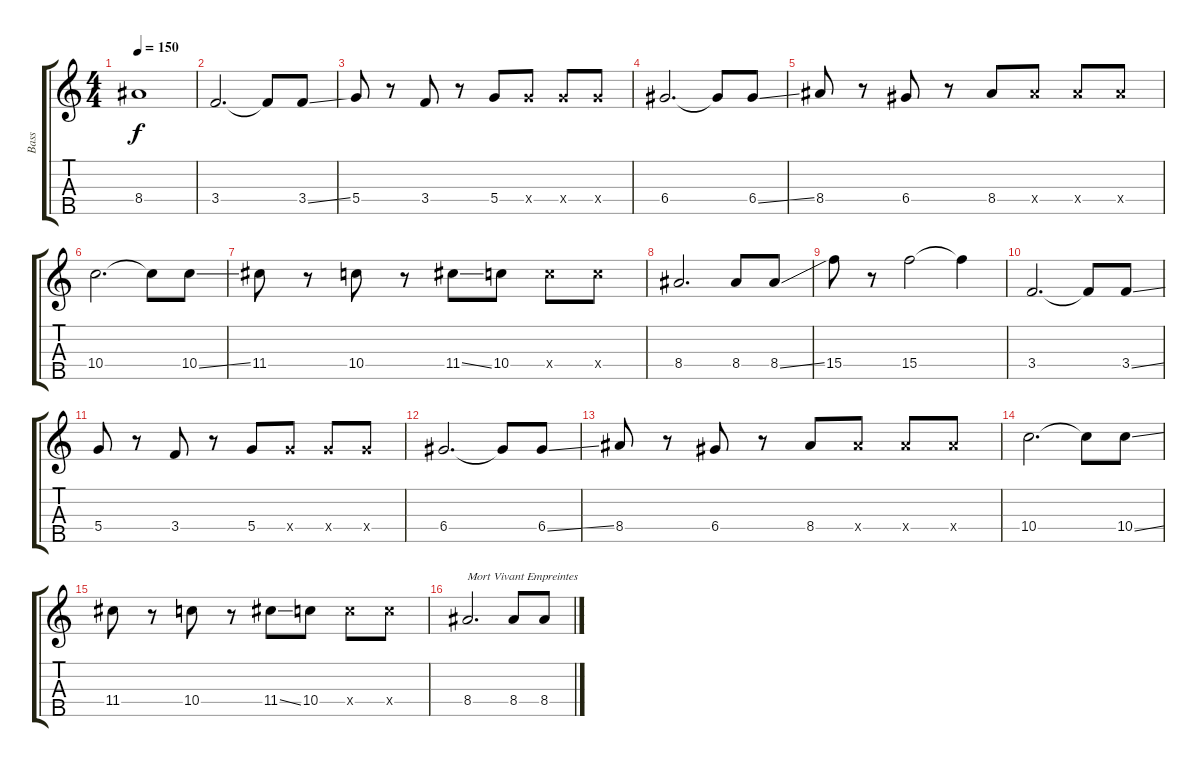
\track ("Bass " "Bass ") {instrument electricbassfinger}
\staff {score tabs}
\tuning (E4 B3 G3 D3 A2) {hide}
\ts (4 4)
\tempo 150
\clef g2
\ks c
8.4{t}.1{dy f} |
3.4.2{d} 3.4{t}.8 3.4{ss}.8 |
5.4.8 r.8 3.4.8 r.8 5.4.8 5.4{x}.8 5.4{x}.8 5.4{x}.8 |
6.4.2{d} 6.4{t}.8 6.4{ss}.8 |
8.4.8 r.8 6.4.8 r.8 8.4.8 8.4{x}.8 8.4{x}.8 8.4{x}.8 |
10.4.2{d} 10.4{t}.8 10.4{ss}.8 |
11.4.8 r.8 10.4.8 r.8 11.4{ss}.8 10.4.8 10.4{x}.8 10.4{x}.8 |
8.4.2{d} 8.4.8 8.4{ss}.8 |
15.4.8 r.8 15.4.2 15.4{t}.4 |
3.4.2{d} 3.4{t}.8 3.4{ss}.8 |
5.4.8 r.8 3.4.8 r.8 5.4.8 5.4{x}.8 5.4{x}.8 5.4{x}.8 |
6.4.2{d} 6.4{t}.8 6.4{ss}.8 |
8.4.8 r.8 6.4.8 r.8 8.4.8 8.4{x}.8 8.4{x}.8 8.4{x}.8 |
10.4.2{d} 10.4{t}.8 10.4{ss}.8 |
11.4.8 r.8 10.4.8 r.8 11.4{ss}.8 10.4.8 10.4{x}.8 10.4{x}.8 |
8.4.2{d txt "Mort Vivant Empreintes"} 8.4.8 8.4{ss}.8
